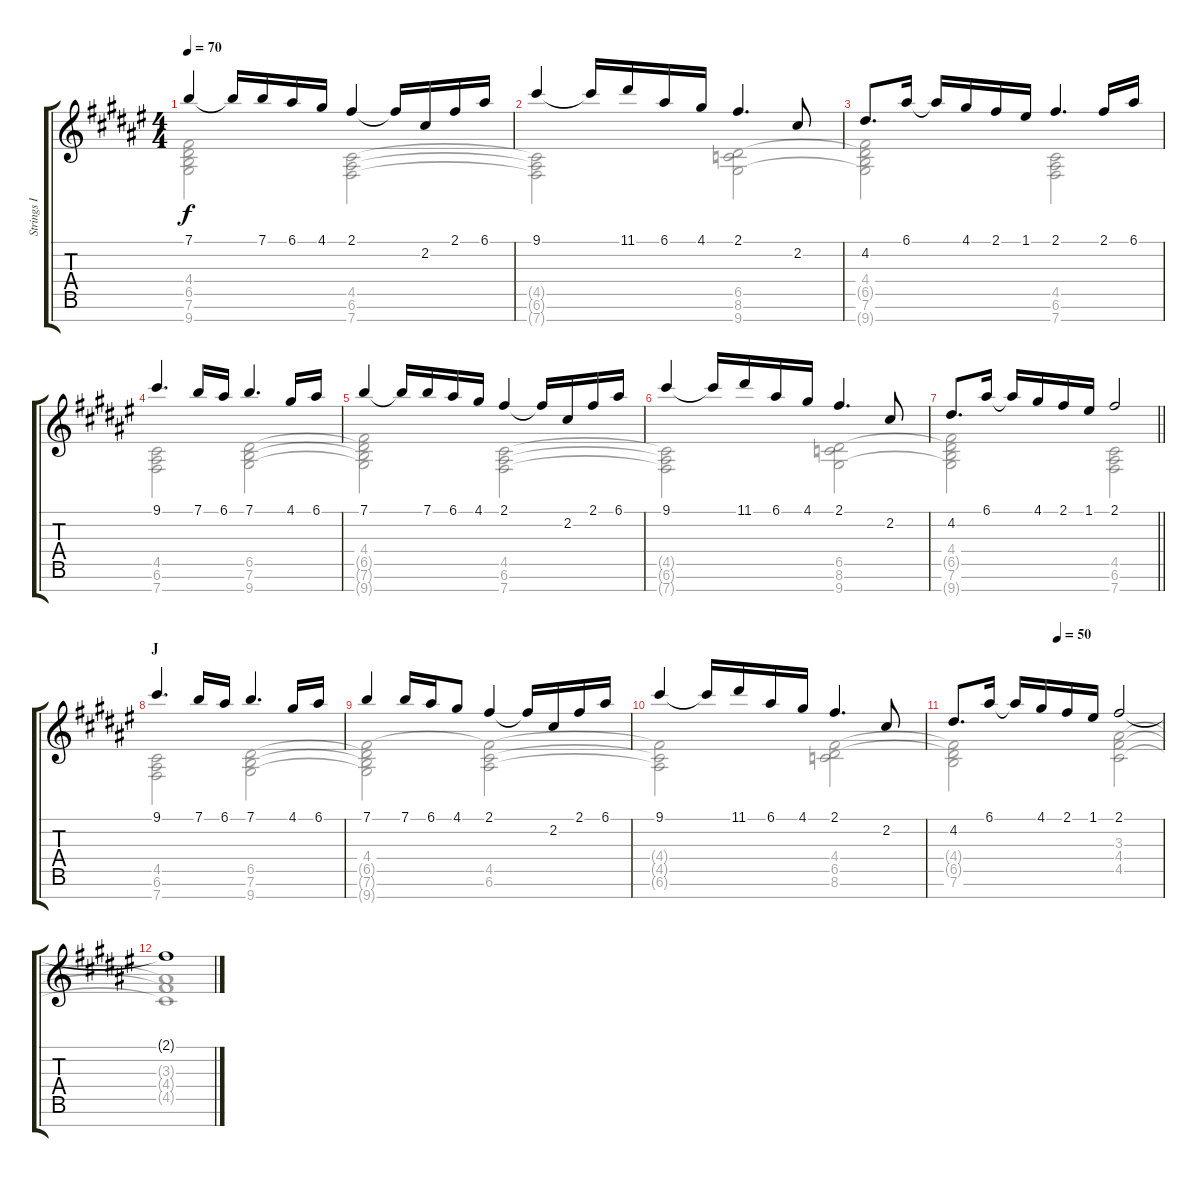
\track ("Strings I" "Strings I") {instrument stringensemble1}
\staff {score tabs}
\tuning (E5 B4 G4 D4 A3 E3 B2) {hide}
\voice
\ts (4 4)
\tempo 70
\clef g2
\ks f#
7.1.4{dy f beam Up} 7.1{t}.16 7.1.16{beam Up} 6.1.16{beam Up} 4.1.16{beam Up} 2.1.4{beam Up} 2.1{t}.16{beam Up} 2.2.16{beam Up} 2.1.16{beam Up} 6.1.16{beam Up} |
9.1.4{beam Up} 9.1{t}.16{beam Up} 11.1.16{beam Up} 6.1.16{beam Up} 4.1.16{beam Up} 2.1.4{d beam Up} 2.2.8{beam Up} |
4.2.8{d beam Up} 6.1.16{beam Up} 6.1{t}.16{beam Up} 4.1.16{beam Up} 2.1.16{beam Up} 1.1.16{beam Up} 2.1.4{d beam Up} 2.1.16{beam Up} 6.1.16{beam Up} |
9.1.4{d beam Up} 7.1.16{beam Up} 6.1.16{beam Up} 7.1.4{d beam Up} 4.1.16{beam Up} 6.1.16{beam Up} |
7.1.4{beam Up} 7.1{t}.16 7.1.16{beam Up} 6.1.16{beam Up} 4.1.16{beam Up} 2.1.4{beam Up} 2.1{t}.16{beam Up} 2.2.16{beam Up} 2.1.16{beam Up} 6.1.16{beam Up} |
9.1.4{beam Up} 9.1{t}.16{beam Up} 11.1.16{beam Up} 6.1.16{beam Up} 4.1.16{beam Up} 2.1.4{d beam Up} 2.2.8{beam Up} |
\barLineRight lightlight
4.2.8{d beam Up} 6.1.16{beam Up} 6.1{t}.16{beam Up} 4.1.16{beam Up} 2.1.16{beam Up} 1.1.16{beam Up} 2.1.2{beam Up} |
\section ("" "J")
9.1.4{d} 7.1.16 6.1.16 7.1.4{d} 4.1.16 6.1.16 |
7.1.4 7.1.16 6.1.16 4.1.8 2.1.4 2.1{t}.16 2.2.16 2.1.16 6.1.16 |
9.1.4 9.1{t}.16 11.1.16 6.1.16 4.1.16 2.1.4{d} 2.2.8 |
\tempo (50 0.5)
4.2.8{d} 6.1.16 6.1{t}.16 4.1.16 2.1.16 1.1.16 2.1.2 |
2.1{t}.1
\voice
\clef g2
\ottava regular
\simile none
\ks f#
(4.4 6.5{t} 7.6{t} 9.7{t}).2{dy f} (4.5 6.6 7.7).2 |
(4.5{t} 6.6{t} 7.7{t}).2 (6.5 8.6 9.7).2 |
(4.4 6.5{t} 7.6 9.7{t}).2 (4.5 6.6 7.7).2 |
(4.5 6.6 7.7).2 (6.5 7.6 9.7).2 |
(4.4 6.5{t} 7.6{t} 9.7{t}).2 (4.5 6.6 7.7).2 |
(4.5{t} 6.6{t} 7.7{t}).2 (6.5 8.6 9.7).2 |
\barLineRight lightlight
(4.4 6.5{t} 7.6 9.7{t}).2 (4.5 6.6 7.7).2 |
(4.5 6.6 7.7).2 (6.5 7.6 9.7).2 |
(4.4 6.5{t} 7.6{t} 9.7{t}).2 (4.4{t} 4.5 6.6).2 |
(4.4{t} 4.5{t} 6.6{t}).2 (4.4 6.5 8.6).2 |
(4.4{t} 6.5{t} 7.6).2 (3.3 4.4 4.5).2 |
(3.3{t} 4.4{t} 4.5{t}).1
